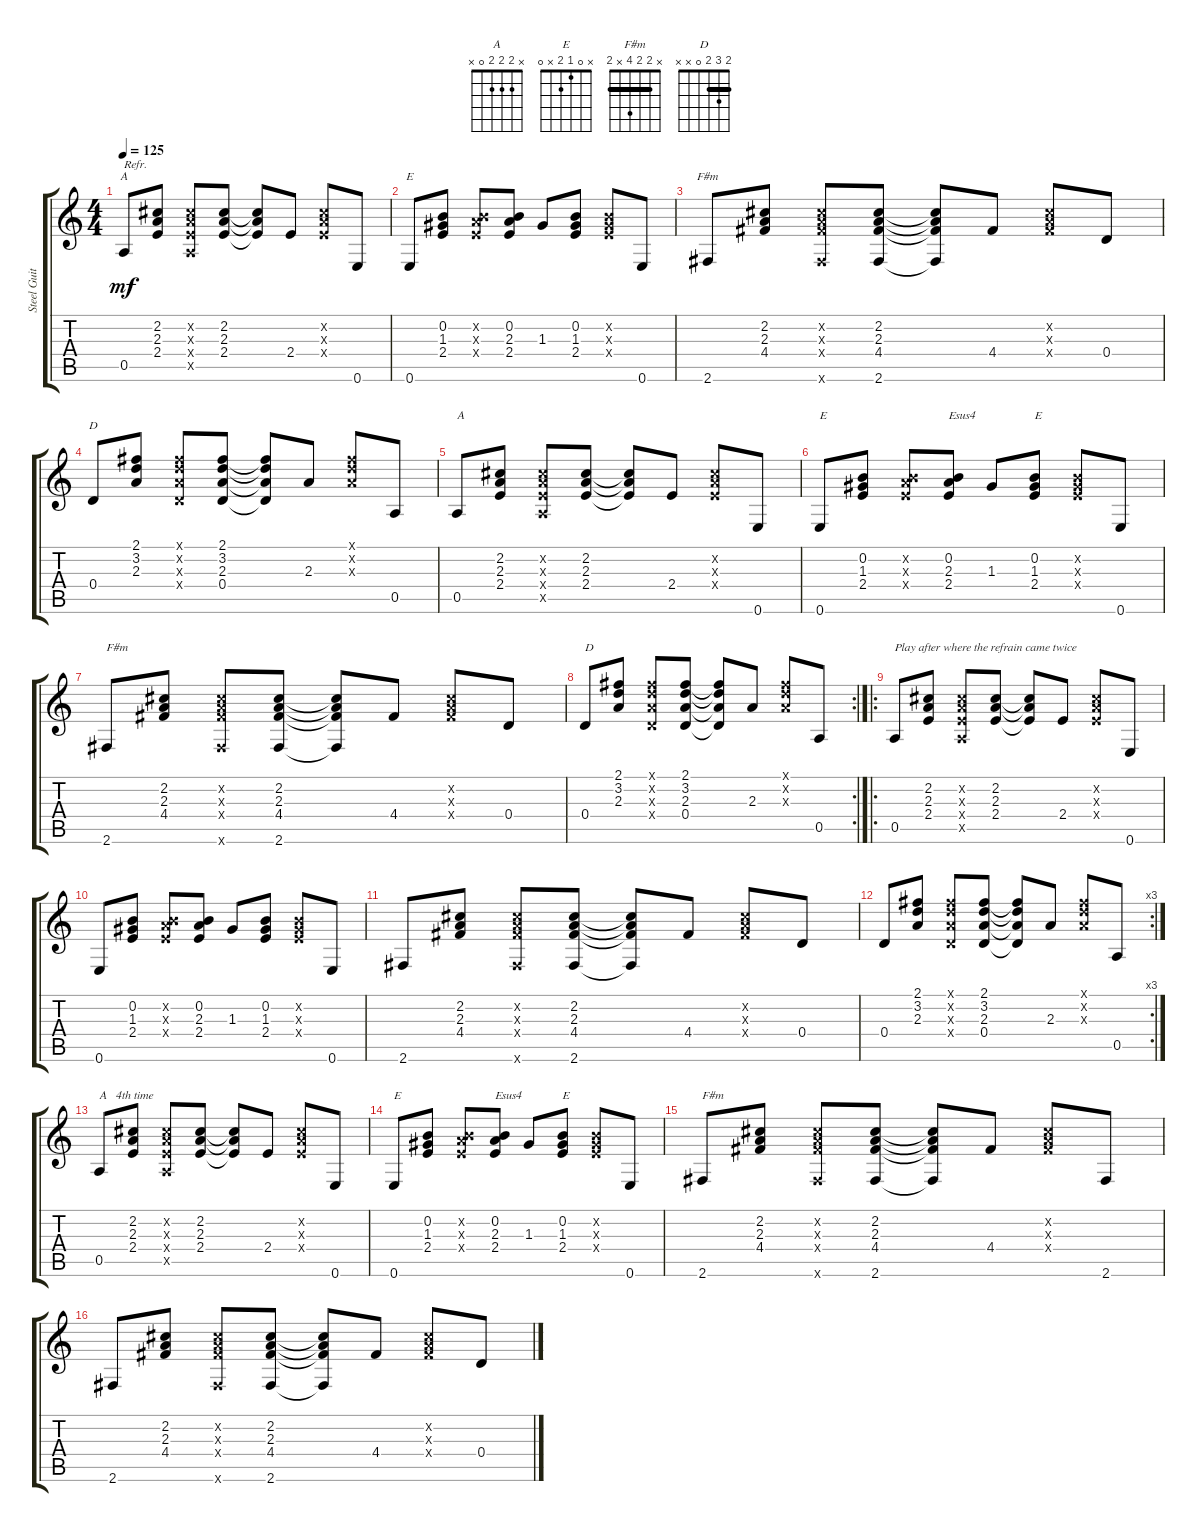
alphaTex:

\track ("Steel Guitar" "Steel Guit") {instrument acousticguitarsteel}
\staff {score tabs}
\tuning (E4 B3 G3 D3 A2 E2) {hide}
\chord ("A" x 2 2 2 0 x)
\chord ("E" x 0 1 2 x 0)
\chord ("F#m" x 2 2 4 x 2) {barre 2}
\chord ("D" 2 3 2 0 x x) {barre 2}
\ts (4 4)
\tempo 125
\clef g2
\ks c
0.5.8{ch "A" txt "Refr." dy mf} (2.2 2.3 2.4).8 (2.2{x} 2.3{x} 2.4{x} 0.5{x}).8 (2.2 2.3 2.4).8 (2.2{t} 2.3{t} 2.4{t}).8 2.4.8 (2.2{x} 2.3{x} 2.4{x}).8 0.6.8 |
0.6.8{ch "E"} (0.2 1.3 2.4).8 (0.2{x} 2.3{x} 2.4{x}).8 (0.2 2.3 2.4).8 1.3.8 (0.2 1.3 2.4).8 (0.2{x} 1.3{x} 2.4{x}).8 0.6.8 |
2.6.8{ch "F#m"} (2.2 2.3 4.4).8 (2.2{x} 2.3{x} 4.4{x} 2.6{x}).8 (2.2 2.3 4.4 2.6).8 (2.2{t} 2.3{t} 4.4{t} 2.6{t}).8 4.4.8 (2.2{x} 2.3{x} 4.4{x}).8 0.4.8 |
0.4.8{ch "D"} (2.1 3.2 2.3).8 (2.1{x} 3.2{x} 2.3{x} 0.4{x}).8 (2.1 3.2 2.3 0.4).8 (2.1{t} 3.2{t} 2.3{t} 0.4{t}).8 2.3.8 (2.1{x} 3.2{x} 2.3{x}).8 0.5.8 |
0.5.8{txt "A"} (2.2 2.3 2.4).8 (2.2{x} 2.3{x} 2.4{x} 0.5{x}).8 (2.2 2.3 2.4).8 (2.2{t} 2.3{t} 2.4{t}).8 2.4.8 (2.2{x} 2.3{x} 2.4{x}).8 0.6.8 |
0.6.8{txt "E"} (0.2 1.3 2.4).8 (0.2{x} 2.3{x} 2.4{x}).8 (0.2 2.3 2.4).8{txt "Esus4"} 1.3.8 (0.2 1.3 2.4).8{txt "E"} (0.2{x} 1.3{x} 2.4{x}).8 0.6.8 |
2.6.8{txt "F#m"} (2.2 2.3 4.4).8 (2.2{x} 2.3{x} 4.4{x} 2.6{x}).8 (2.2 2.3 4.4 2.6).8 (2.2{t} 2.3{t} 4.4{t} 2.6{t}).8 4.4.8 (2.2{x} 2.3{x} 4.4{x}).8 0.4.8 |
\rc 2
0.4.8{txt "D"} (2.1 3.2 2.3).8 (2.1{x} 3.2{x} 2.3{x} 0.4{x}).8 (2.1 3.2 2.3 0.4).8 (2.1{t} 3.2{t} 2.3{t} 0.4{t}).8 2.3.8 (2.1{x} 3.2{x} 2.3{x}).8 0.5.8 |
\ro
0.5.8{txt "Play after where the refrain came twice"} (2.2 2.3 2.4).8 (2.2{x} 2.3{x} 2.4{x} 0.5{x}).8 (2.2 2.3 2.4).8 (2.2{t} 2.3{t} 2.4{t}).8 2.4.8 (2.2{x} 2.3{x} 2.4{x}).8 0.6.8 |
0.6.8 (0.2 1.3 2.4).8 (0.2{x} 2.3{x} 2.4{x}).8 (0.2 2.3 2.4).8 1.3.8 (0.2 1.3 2.4).8 (0.2{x} 1.3{x} 2.4{x}).8 0.6.8 |
2.6.8 (2.2 2.3 4.4).8 (2.2{x} 2.3{x} 4.4{x} 2.6{x}).8 (2.2 2.3 4.4 2.6).8 (2.2{t} 2.3{t} 4.4{t} 2.6{t}).8 4.4.8 (2.2{x} 2.3{x} 4.4{x}).8 0.4.8 |
\rc 3
0.4.8 (2.1 3.2 2.3).8 (2.1{x} 3.2{x} 2.3{x} 0.4{x}).8 (2.1 3.2 2.3 0.4).8 (2.1{t} 3.2{t} 2.3{t} 0.4{t}).8 2.3.8 (2.1{x} 3.2{x} 2.3{x}).8 0.5.8 |
0.5.8{txt "A   4th time"} (2.2 2.3 2.4).8 (2.2{x} 2.3{x} 2.4{x} 0.5{x}).8 (2.2 2.3 2.4).8 (2.2{t} 2.3{t} 2.4{t}).8 2.4.8 (2.2{x} 2.3{x} 2.4{x}).8 0.6.8 |
0.6.8{txt "E"} (0.2 1.3 2.4).8 (0.2{x} 2.3{x} 2.4{x}).8 (0.2 2.3 2.4).8{txt "Esus4"} 1.3.8 (0.2 1.3 2.4).8{txt "E"} (0.2{x} 1.3{x} 2.4{x}).8 0.6.8 |
2.6.8{txt "F#m"} (2.2 2.3 4.4).8 (2.2{x} 2.3{x} 4.4{x} 2.6{x}).8 (2.2 2.3 4.4 2.6).8 (2.2{t} 2.3{t} 4.4{t} 2.6{t}).8 4.4.8 (2.2{x} 2.3{x} 4.4{x}).8 2.6.8 |
2.6.8 (2.2 2.3 4.4).8 (2.2{x} 2.3{x} 4.4{x} 2.6{x}).8 (2.2 2.3 4.4 2.6).8 (2.2{t} 2.3{t} 4.4{t} 2.6{t}).8 4.4.8 (2.2{x} 2.3{x} 4.4{x}).8 0.4.8
